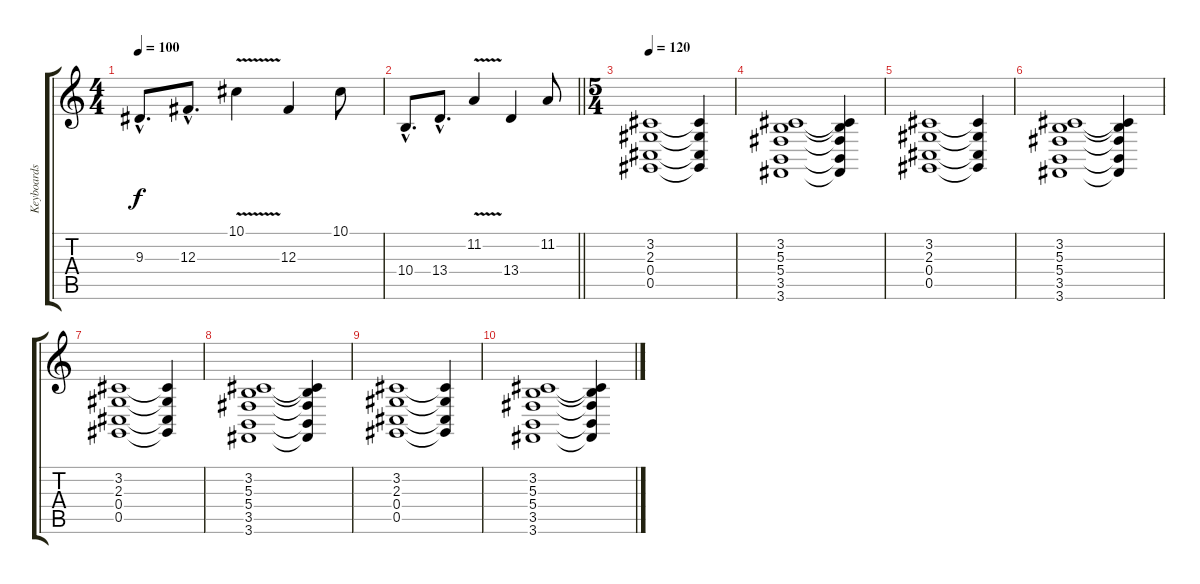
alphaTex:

\track ("Keyboards" "Keyboards") {instrument lead2sawtooth}
\staff {score tabs}
\tuning (Eb4 Bb3 Gb3 Db3 Ab2 Eb2) {hide}
\ts (4 4)
\tempo 100
\clef g2
\ks c
9.3{hac}.8{d dy f} 12.3{hac}.8{d} 10.1{v}.4 12.3.4 10.1.8 |
\barLineRight lightlight
10.4{hac}.8{d} 13.4{hac}.8{d} 11.2{v}.4 13.4.4 11.2.8 |
\ts (5 4)
\tempo 120
(3.2 2.3 0.4 0.5).1 (3.2{t} 2.3{t} 0.4{t} 0.5{t}).4 |
(3.2 5.3 5.4 3.5 3.6).1 (3.2{t} 5.3{t} 5.4{t} 3.5{t} 3.6{t}).4 |
(3.2 2.3 0.4 0.5).1 (3.2{t} 2.3{t} 0.4{t} 0.5{t}).4 |
(3.2 5.3 5.4 3.5 3.6).1 (3.2{t} 5.3{t} 5.4{t} 3.5{t} 3.6{t}).4 |
(3.2 2.3 0.4 0.5).1 (3.2{t} 2.3{t} 0.4{t} 0.5{t}).4 |
(3.2 5.3 5.4 3.5 3.6).1 (3.2{t} 5.3{t} 5.4{t} 3.5{t} 3.6{t}).4 |
(3.2 2.3 0.4 0.5).1 (3.2{t} 2.3{t} 0.4{t} 0.5{t}).4 |
(3.2 5.3 5.4 3.5 3.6).1 (3.2{t} 5.3{t} 5.4{t} 3.5{t} 3.6{t}).4
